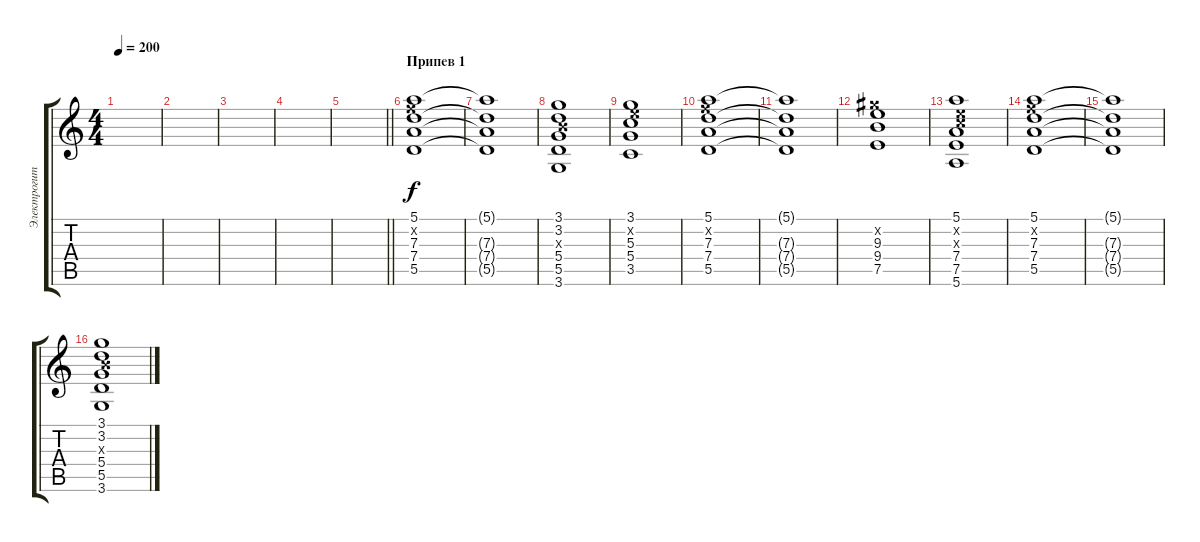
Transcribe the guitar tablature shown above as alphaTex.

\track ("Электрогитара" "Электрогит") {instrument acousticguitarsteel}
\staff {score tabs}
\tuning (E4 B3 G3 D3 A2 E2) {hide}
\ts (4 4)
\tempo 200
\clef g2
\ks c
|
|
|
|
\barLineRight lightlight
|
\section ("" "Припев 1")
(5.1 6.2{x} 7.3 7.4 5.5).1{volume 10 balance 8 instrument overdrivenguitar} |
(5.1{t} 7.3{t} 7.4{t} 5.5{t}).1 |
(3.1 3.2 4.3{x} 5.4 5.5 3.6).1 |
(3.1 5.2{x} 5.3 5.4 3.5).1 |
(5.1 6.2{x} 7.3 7.4 5.5).1 |
(5.1{t} 7.3{t} 7.4{t} 5.5{t}).1 |
(9.2{x} 9.3 9.4 7.5).1 |
(5.1 5.2{x} 5.3{x} 7.4 7.5 5.6).1 |
(5.1 6.2{x} 7.3 7.4 5.5).1{volume 10 balance 8 instrument overdrivenguitar} |
(5.1{t} 7.3{t} 7.4{t} 5.5{t}).1 |
(3.1 3.2 4.3{x} 5.4 5.5 3.6).1
